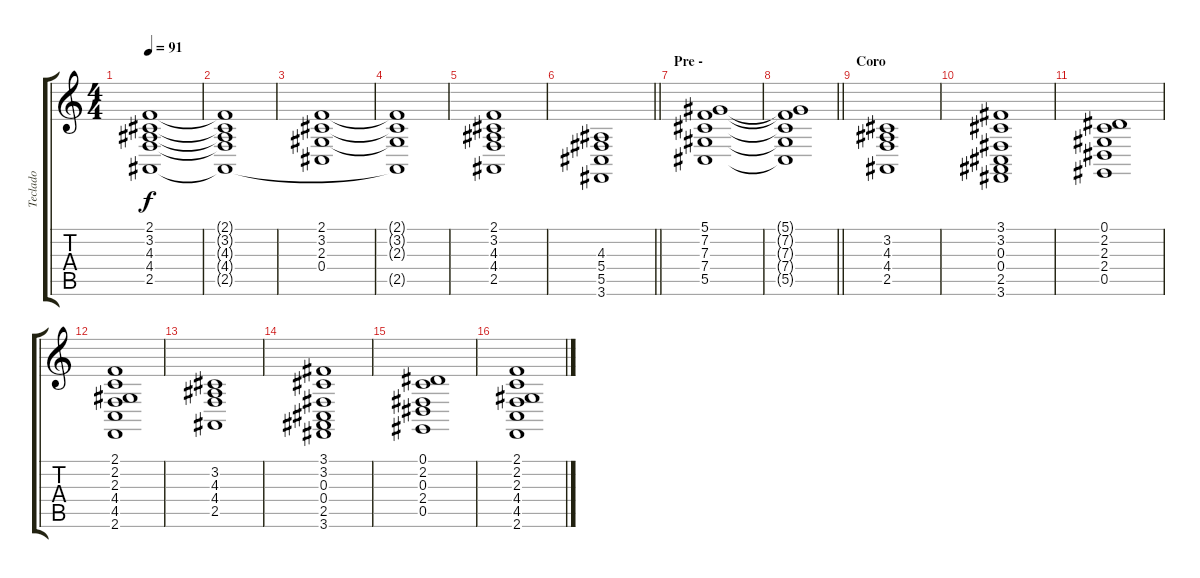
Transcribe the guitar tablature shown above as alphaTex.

\track ("Teclado" "Teclado") {instrument stringensemble2}
\staff {score tabs}
\tuning (Eb4 Bb3 Gb3 Db3 Ab2 Eb2) {hide}
\ts (4 4)
\tempo 91
\clef g2
\ks c
(2.1 3.2 4.3 4.4 2.5).1{dy f} |
(2.1{t} 3.2{t} 4.3{t} 4.4{t} 2.5{t}).1 |
(2.1 3.2 2.3 0.4).1 |
(2.1{t} 3.2{t} 2.3{t} 2.5{t}).1 |
(2.1 3.2 4.3 4.4 2.5).1 |
\barLineRight lightlight
(4.3 5.4 5.5 3.6).1 |
\section ("" "Pre -")
(5.1 7.2 7.3 7.4 5.5).1 |
\barLineRight lightlight
(5.1{t} 7.2{t} 7.3{t} 7.4{t} 5.5{t}).1 |
\section ("" "Coro")
(3.2 4.3 4.4 2.5).1 |
(3.1 3.2 0.3 0.4 2.5 3.6).1 |
(0.1 2.2 2.3 2.4 0.5).1 |
(2.1 2.2 2.3 4.4 4.5 2.6).1 |
(3.2 4.3 4.4 2.5).1 |
(3.1 3.2 0.3 0.4 2.5 3.6).1 |
(0.1 2.2 0.3 2.4 0.5).1 |
(2.1 2.2 2.3 4.4 4.5 2.6).1
